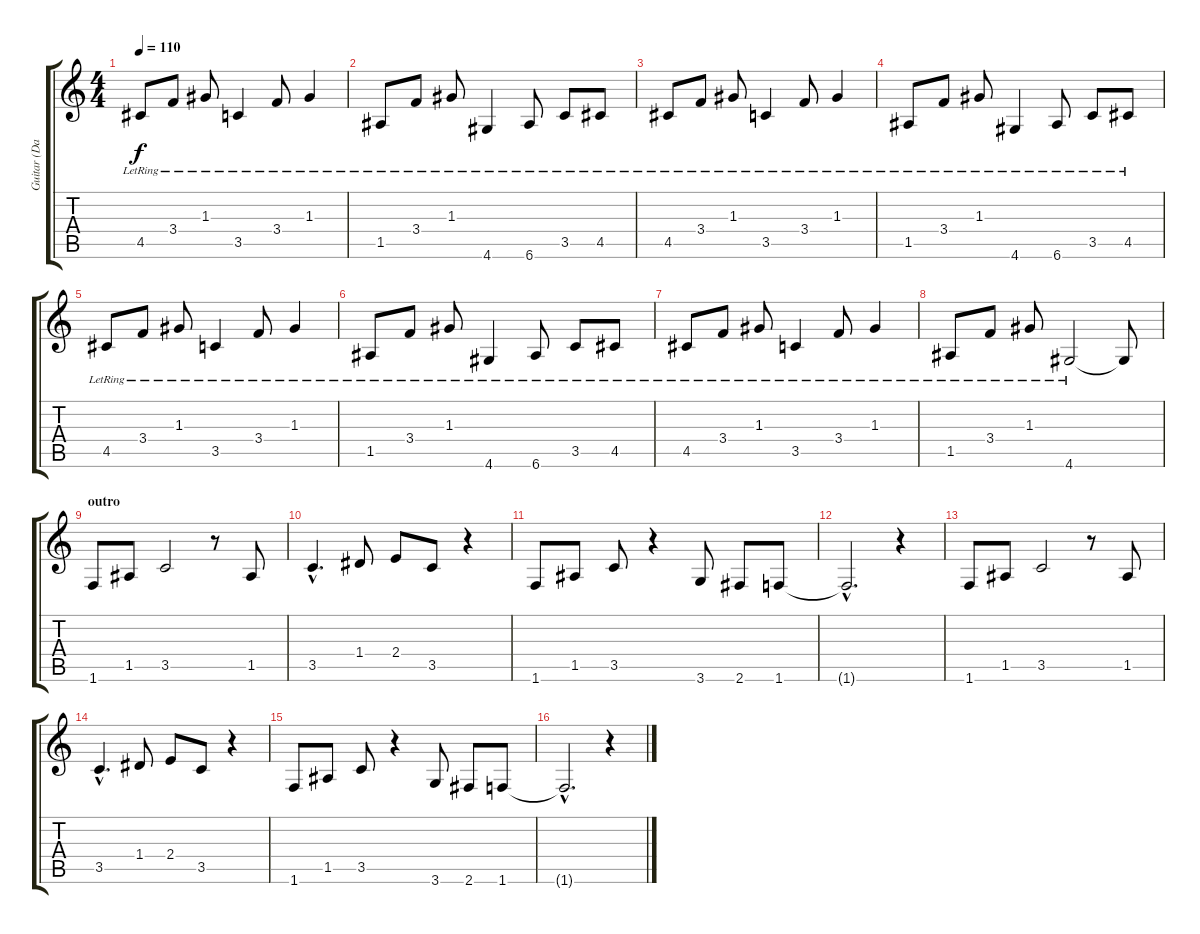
\track ("Guitar (Davies)" "Guitar (Da") {instrument electricguitarclean}
\staff {score tabs}
\tuning (E4 B3 G3 D3 A2 E2) {hide}
\ts (4 4)
\tempo 110
\clef g2
\ks c
4.5{lr}.8{dy f} 3.4{lr}.8 1.3{lr}.8 3.5{lr}.4 3.4{lr}.8 1.3{lr}.4 |
1.5{lr}.8 3.4{lr}.8 1.3{lr}.8 4.6{lr}.4 6.6{lr}.8 3.5{lr}.8 4.5{lr}.8 |
4.5{lr}.8 3.4{lr}.8 1.3{lr}.8 3.5{lr}.4 3.4{lr}.8 1.3{lr}.4 |
1.5{lr}.8 3.4{lr}.8 1.3{lr}.8 4.6{lr}.4 6.6{lr}.8 3.5{lr}.8 4.5{lr}.8 |
4.5{lr}.8 3.4{lr}.8 1.3{lr}.8 3.5{lr}.4 3.4{lr}.8 1.3{lr}.4 |
1.5{lr}.8 3.4{lr}.8 1.3{lr}.8 4.6{lr}.4 6.6{lr}.8 3.5{lr}.8 4.5{lr}.8 |
4.5{lr}.8 3.4{lr}.8 1.3{lr}.8 3.5{lr}.4 3.4{lr}.8 1.3{lr}.4 |
1.5{lr}.8 3.4{lr}.8 1.3{lr}.8 4.6{lr}.2 4.6{t}.8 |
\section ("" "outro")
1.6.8 1.5.8 3.5.2 r.8 1.5.8 |
3.5{hac}.4{d} 1.4.8 2.4.8 3.5.8 r.4 |
1.6.8 1.5.8 3.5.8 r.4 3.6.8 2.6.8 1.6.8 |
1.6{hac t}.2{d} r.4 |
1.6.8 1.5.8 3.5.2 r.8 1.5.8 |
3.5{hac}.4{d} 1.4.8 2.4.8 3.5.8 r.4 |
1.6.8 1.5.8 3.5.8 r.4 3.6.8 2.6.8 1.6.8 |
1.6{hac t}.2{d} r.4
